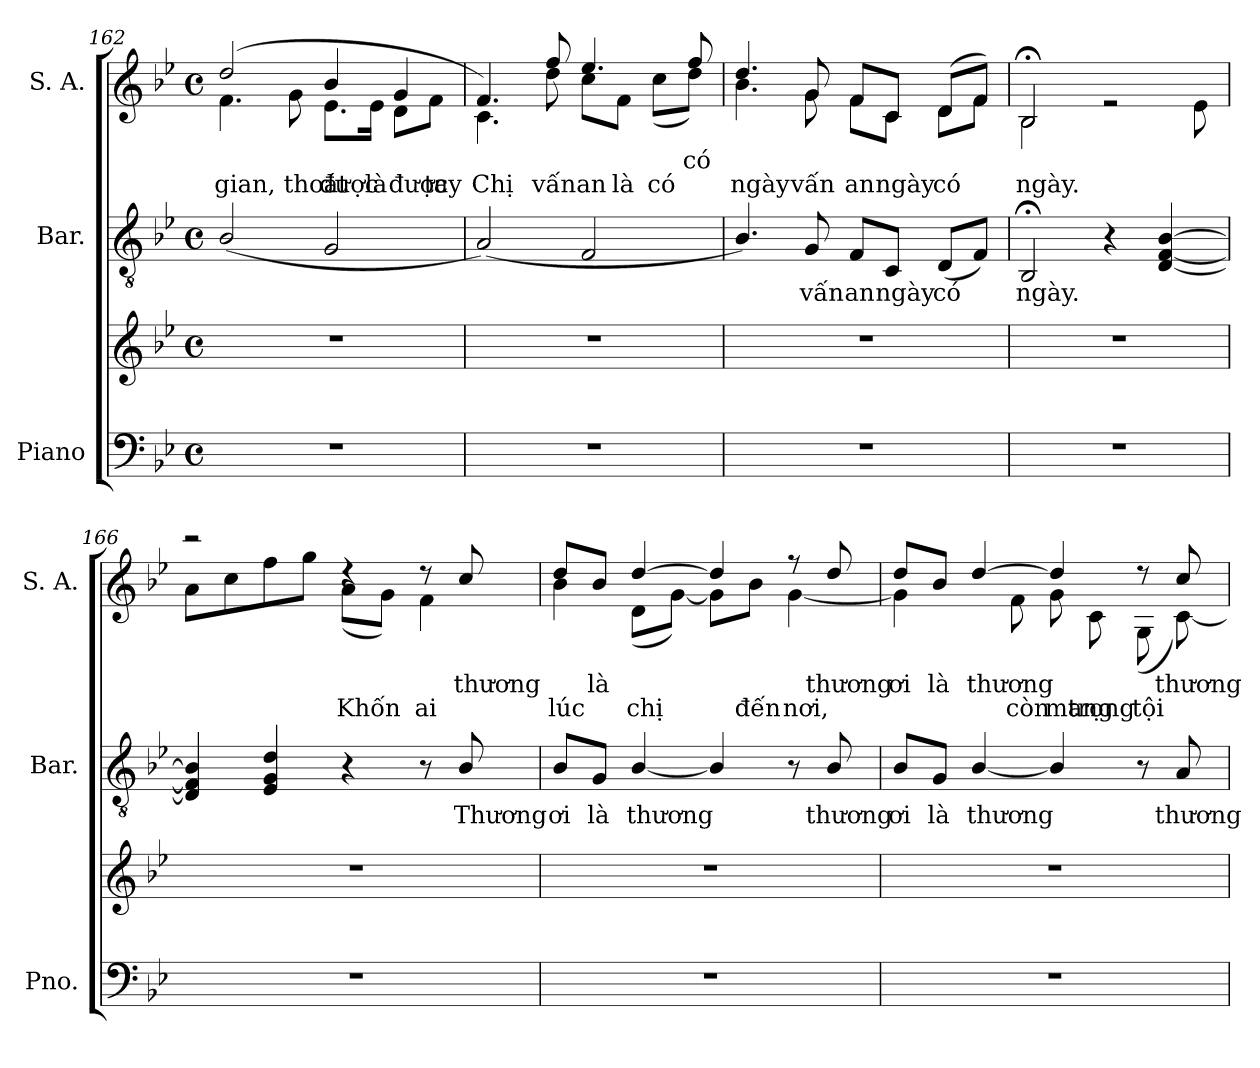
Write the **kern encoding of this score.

**kern	**kern	**kern	**text	**kern	**text	**text
*part3	*part3	*part2	*part2	*part1	*part1	*part1
*staff4	*staff3	*staff2	*staff2	*staff1	*staff1	*staff1
*I"Piano	*	*I"Bar.	*	*I"S. A.	*	*
*I'Pno.	*	*I'Bar.	*	*I'S. A.	*	*
*clefF4	*clefG2	*clefGv2	*	*clefG2	*	*
*k[b-e-]	*k[b-e-]	*k[b-e-]	*	*k[b-e-]	*	*
*M4/4	*M4/4	*M4/4	*	*M4/4	*	*
*met(c)	*met(c)	*met(c)	*	*met(c)	*	*
=162	=162	=162	=162	=162	=162	=162
*	*	*	*	*^	*	*
!	!	!	!	!	!	!	!LO:LY:b
1r	1r	(2B-/	.	(2dd/	4.f\	.	gian,
!	!	!	!	!	!	!	!LO:LY:b
.	.	.	.	.	8g\	.	thoát
!	!	!	!	!	!	!	!LO:LY:b
.	.	2G/	.	4b-/	8.e-\L	.	được
!	!	!	!	!	!	!	!LO:LY:b
.	.	.	.	.	16e-\Jk	.	là
!	!	!	!	!	!	!	!LO:LY:b
.	.	.	.	4g/	8d\L	.	được
!	!	!	!	!	!	!	!LO:LY:b
.	.	.	.	.	8f\J	.	tay
!!LO:LB:g=z	!!
=163	=163	=163	=163	=163	=163	=163	=163
!	!	!	!	!	!	!	!LO:LY:b
1r	1r	(2A/)	.	4.f/)	4.c\	.	Chị
!	!	!	!	!	!	!LO:LY:b	!
!	!	!	!	!	!	!	!LO:LY:b
.	.	.	.	8ff/	8dd\	.	vấn
!	!	!	!	!	!	!LO:LY:b	!
!	!	!	!	!	!	!	!LO:LY:b
.	.	2F/	.	4.ee-/	8cc\L	.	an
!	!	!	!	!	!	!	!LO:LY:b
.	.	.	.	.	8f\J	.	là
!	!	!	!	!	!	!	!LO:LY:b
.	.	.	.	.	(8cc\L	.	có
!	!	!	!	!	!	!LO:LY:b	!
.	.	.	.	8ff/	8dd\J)	có	.
=164	=164	=164	=164	=164	=164	=164	=164
!	!	!	!	!	!	!LO:LY:b	!
!	!	!	!	!	!	!	!LO:LY:b
1r	1r	4.B-/)	.	4.dd/	4.b-\	.	ngày
!	!	!	!LO:LY:b	!	!	!LO:LY:b	!
!	!	!	!	!	!	!	!LO:LY:b
.	.	8G/	vấn	8g/	8g\	.	vấn
!	!	!	!LO:LY:b	!	!	!LO:LY:b	!
!	!	!	!	!	!	!	!LO:LY:b
.	.	8F/L	an	8f/L	8f\L	.	an
!	!	!	!LO:LY:b	!	!	!LO:LY:b	!
!	!	!	!	!	!	!	!LO:LY:b
.	.	8C/J	ngày	8c/J	8c\J	.	ngày
!	!	!	!LO:LY:b	!	!	!LO:LY:b	!
!	!	!	!	!	!	!	!LO:LY:b
.	.	(8D/L	có	(8d/L	8d\L	.	có
.	.	8F/J)	.	8f/J)	8f\J	.	.
=165	=165	=165	=165	=165	=165	=165	=165
!	!	!	!LO:LY:b	!	!	!LO:LY:b	!
!	!	!	!	!	!	!	!LO:LY:b
1r	1r	2BB-;</	ngày.	2B-;</	2B-\	.	ngày.
.	.	4r	.	2re	4.ryy	.	.
.	.	[4D/ [4F/ [4B-/	.	.	.	.	.
.	.	.	.	.	8e-\	.	.
!!LO:LB:g=z	!!
=166	=166	=166	=166	=166	=166	=166	=166
1r	1r	4D/] 4F/] 4B-/]	.	2r	8a\L	.	.
.	.	.	.	.	8cc\	.	.
.	.	4E-/ 4G/ 4d/	.	.	8ff\	.	.
.	.	.	.	.	8gg\J	.	.
!	!	!	!	!	!	!	!LO:LY:b
.	.	4r	.	4rdd	(>8a\L	.	Khốn
.	.	.	.	.	8g\J)	.	.
!	!	!	!	!	!	!	!LO:LY:b
.	.	8r	.	8r	4f\	.	ai
!	!	!	!LO:LY:b	!	!	!LO:LY:b	!
.	.	8B-/	Thương	8cc/	.	thương	.
=167	=167	=167	=167	=167	=167	=167	=167
!	!	!	!LO:LY:b	!	!	!LO:LY:b	!
!	!	!	!	!	!	!	!LO:LY:b
1r	1r	8B-/L	ơi	8dd/L	4b-\	.	lúc
!	!	!	!LO:LY:b	!	!	!LO:LY:b	!
.	.	8G/J	là	8b-/J	.	là	.
!	!	!	!LO:LY:b	!	!	!LO:LY:b	!
!	!	!	!	!	!	!	!LO:LY:b
.	.	[4B-/	thương	[4dd/	(>8d\L	.	chị
.	.	.	.	.	[8g\J)	.	.
.	.	4B-/]	.	4dd/]	8g\L]	.	.
!	!	!	!	!	!	!	!LO:LY:b
.	.	.	.	.	8b-\J	.	đến
!	!	!	!	!	!	!	!LO:LY:b
.	.	8r	.	8r	[4g\	.	nơi,
!	!	!	!LO:LY:b	!	!	!LO:LY:b	!
.	.	8B-/	thương	8dd/	.	thương	.
!!LO:LB:g=z	!!
=168	=168	=168	=168	=168	=168	=168	=168
!	!	!	!LO:LY:b	!	!	!LO:LY:b	!
1r	1r	8B-/L	ơi	8dd/L	4g\]	ơi	.
!	!	!	!LO:LY:b	!	!	!LO:LY:b	!
.	.	8G/J	là	8b-/J	.	là	.
!	!	!	!LO:LY:b	!	!	!LO:LY:b	!
.	.	[4B-/	thương	[4dd/	8ryy	thương	.
!	!	!	!	!	!	!	!LO:LY:b
.	.	.	.	.	8f\	.	còn
!	!	!	!	!	!	!	!LO:LY:b
.	.	4B-/]	.	4dd/]	8g\	.	mang
!	!	!	!	!	!	!	!LO:LY:b
.	.	.	.	.	8c\	.	trọng
!	!	!	!	!	!	!	!LO:LY:b
.	.	8r	.	8r	(>8G\	.	tội
!	!	!	!LO:LY:b	!	!	!LO:LY:b	!
.	.	8A/	thương	8cc/	[8c\)	thương	.
*	*	*	*	*v	*v	*	*
=	=	=	=	=	=	=
*-	*-	*-	*-	*-	*-	*-
